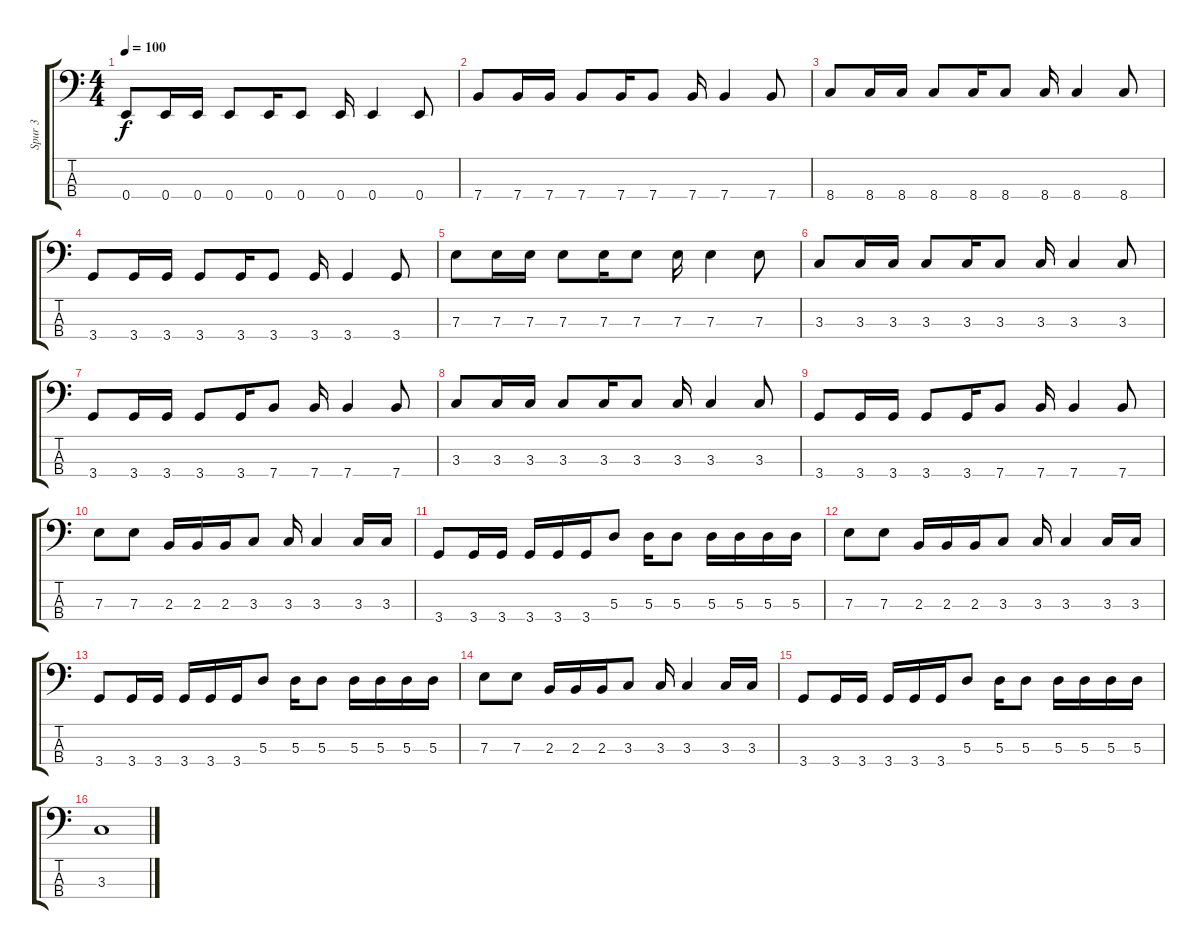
\track ("Spur 3" "Spur 3") {instrument electricbasspick}
\staff {score tabs}
\tuning (G2 D2 A1 E1) {hide}
\ts (4 4)
\tempo 100
\clef f4
\ks c
0.4.8{dy f} 0.4.16 0.4.16 0.4.8 0.4.16 0.4.8 0.4.16 0.4.4 0.4.8 |
7.4.8 7.4.16 7.4.16 7.4.8 7.4.16 7.4.8 7.4.16 7.4.4 7.4.8 |
8.4.8 8.4.16 8.4.16 8.4.8 8.4.16 8.4.8 8.4.16 8.4.4 8.4.8 |
3.4.8 3.4.16 3.4.16 3.4.8 3.4.16 3.4.8 3.4.16 3.4.4 3.4.8 |
7.3.8 7.3.16 7.3.16 7.3.8 7.3.16 7.3.8 7.3.16 7.3.4 7.3.8 |
3.3.8 3.3.16 3.3.16 3.3.8 3.3.16 3.3.8 3.3.16 3.3.4 3.3.8 |
3.4.8 3.4.16 3.4.16 3.4.8 3.4.16 7.4.8 7.4.16 7.4.4 7.4.8 |
3.3.8 3.3.16 3.3.16 3.3.8 3.3.16 3.3.8 3.3.16 3.3.4 3.3.8 |
3.4.8 3.4.16 3.4.16 3.4.8 3.4.16 7.4.8 7.4.16 7.4.4 7.4.8 |
7.3.8 7.3.8 2.3.16 2.3.16 2.3.16 3.3.8 3.3.16 3.3.4 3.3.16 3.3.16 |
3.4.8 3.4.16 3.4.16 3.4.16 3.4.16 3.4.16 5.3.8 5.3.16 5.3.8 5.3.16 5.3.16 5.3.16 5.3.16 |
7.3.8 7.3.8 2.3.16 2.3.16 2.3.16 3.3.8 3.3.16 3.3.4 3.3.16 3.3.16 |
3.4.8 3.4.16 3.4.16 3.4.16 3.4.16 3.4.16 5.3.8 5.3.16 5.3.8 5.3.16 5.3.16 5.3.16 5.3.16 |
7.3.8 7.3.8 2.3.16 2.3.16 2.3.16 3.3.8 3.3.16 3.3.4 3.3.16 3.3.16 |
3.4.8 3.4.16 3.4.16 3.4.16 3.4.16 3.4.16 5.3.8 5.3.16 5.3.8 5.3.16 5.3.16 5.3.16 5.3.16 |
3.3.1
